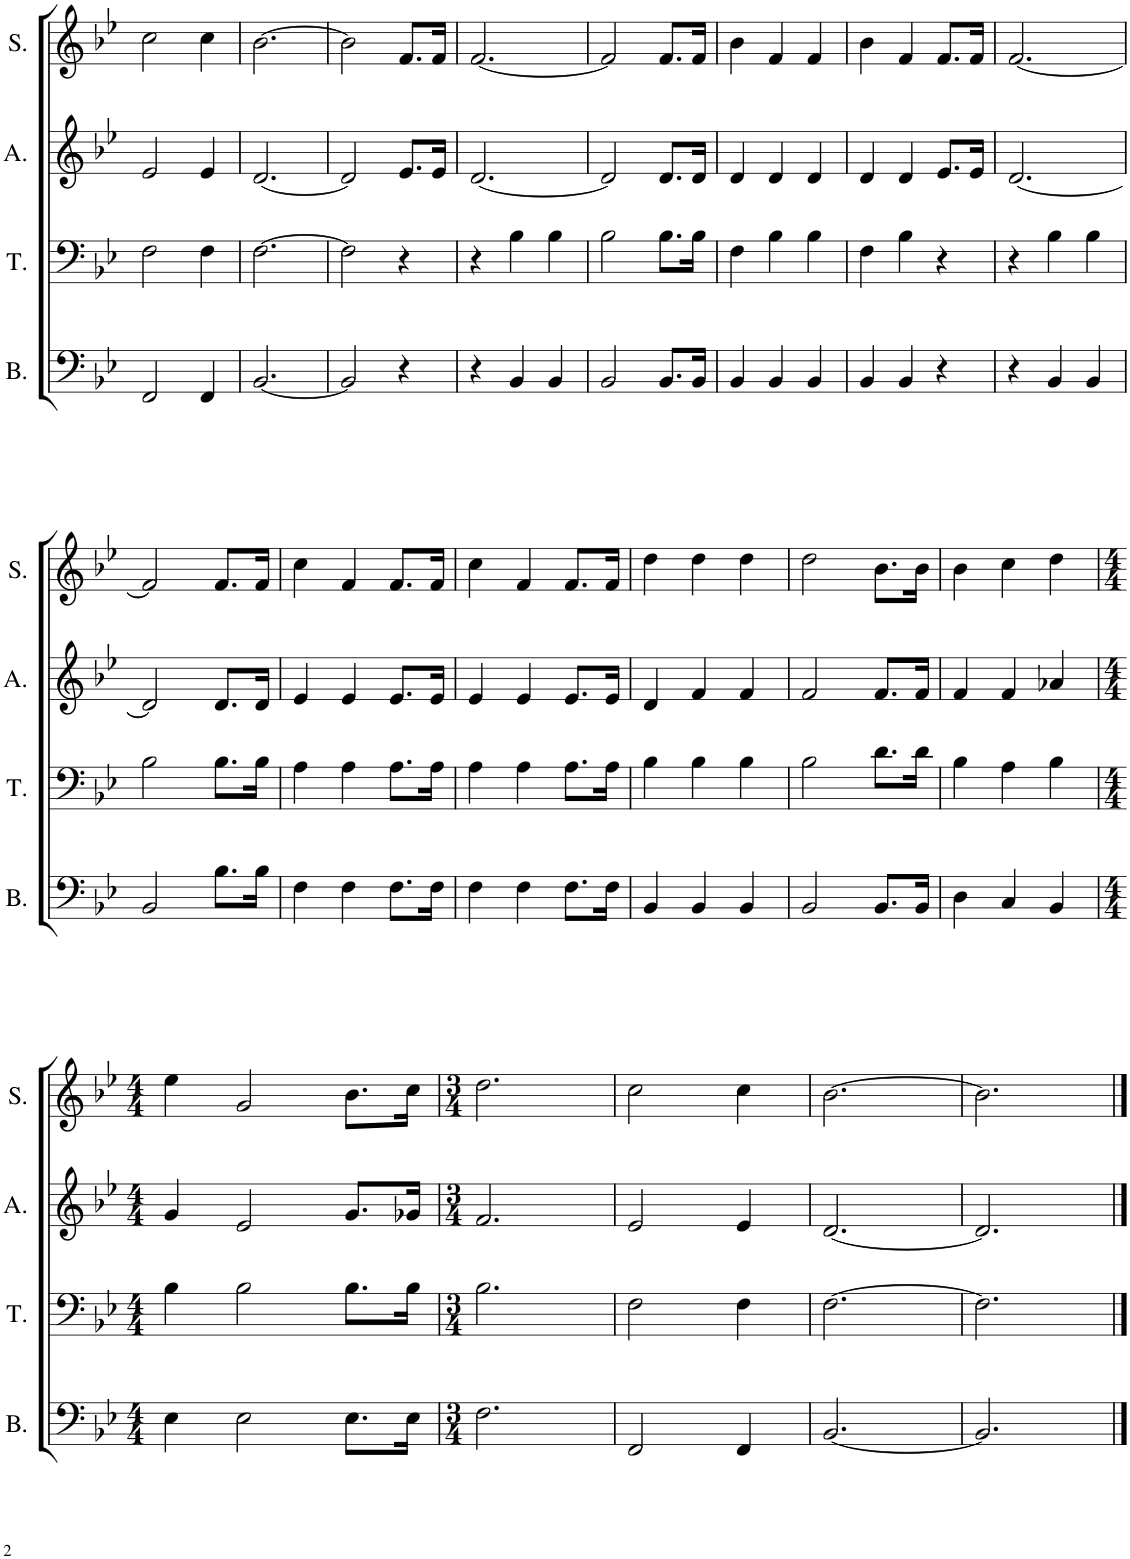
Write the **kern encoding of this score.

**kern	**kern	**kern	**kern
*part4	*part3	*part2	*part1
*staff4	*staff3	*staff2	*staff1
*I"Bass	*I"Tenor	*I"Alto	*I"Soprano
*I'B.	*I'T.	*I'A.	*I'S.
!!LO:PB:g=z
*clefF4	*clefF4	*clefG2	*clefG2
*k[b-e-]	*k[b-e-]	*k[b-e-]	*k[b-e-]
*M3/4	*M3/4	*M3/4	*M3/4
=15	=15	=15	=15
2FF/	2F\	2e-/	2cc\
4FF/	4F\	4e-/	4cc\
=16	=16	=16	=16
[2.BB-/	[2.F\	[2.d/	[2.b-\
=17	=17	=17	=17
2BB-/]	2F\]	2d/]	2b-\]
4r	4r	8.e-/L	8.f/L
.	.	16e-/Jk	16f/Jk
=18	=18	=18	=18
4r	4r	[2.d/	[2.f/
4BB-/	4B-\	.	.
4BB-/	4B-\	.	.
=19	=19	=19	=19
2BB-/	2B-\	2d/]	2f/]
8.BB-/L	8.B-\L	8.d/L	8.f/L
16BB-/Jk	16B-\Jk	16d/Jk	16f/Jk
=20	=20	=20	=20
4BB-/	4F\	4d/	4b-\
4BB-/	4B-\	4d/	4f/
4BB-/	4B-\	4d/	4f/
=21	=21	=21	=21
4BB-/	4F\	4d/	4b-\
4BB-/	4B-\	4d/	4f/
4r	4r	8.e-/L	8.f/L
.	.	16e-/Jk	16f/Jk
=22	=22	=22	=22
4r	4r	[2.d/	[2.f/
4BB-/	4B-\	.	.
4BB-/	4B-\	.	.
!!LO:LB:g=z
=23	=23	=23	=23
2BB-/	2B-\	2d/]	2f/]
8.B-\L	8.B-\L	8.d/L	8.f/L
16B-\Jk	16B-\Jk	16d/Jk	16f/Jk
=24	=24	=24	=24
4F\	4A\	4e-/	4cc\
4F\	4A\	4e-/	4f/
8.F\L	8.A\L	8.e-/L	8.f/L
16F\Jk	16A\Jk	16e-/Jk	16f/Jk
=25	=25	=25	=25
4F\	4A\	4e-/	4cc\
4F\	4A\	4e-/	4f/
8.F\L	8.A\L	8.e-/L	8.f/L
16F\Jk	16A\Jk	16e-/Jk	16f/Jk
=26	=26	=26	=26
4BB-/	4B-\	4d/	4dd\
4BB-/	4B-\	4f/	4dd\
4BB-/	4B-\	4f/	4dd\
=27	=27	=27	=27
2BB-/	2B-\	2f/	2dd\
8.BB-/L	8.d\L	8.f/L	8.b-\L
16BB-/Jk	16d\Jk	16f/Jk	16b-\Jk
=28	=28	=28	=28
4D\	4B-\	4f/	4b-\
4C/	4A\	4f/	4cc\
4BB-/	4B-\	4a-X/	4dd\
!!LO:LB:g=z
=29	=29	=29	=29
*M4/4	*M4/4	*M4/4	*M4/4
4E-\	4B-\	4g/	4ee-\
2E-\	2B-\	2e-/	2g/
8.E-\L	8.B-\L	8.g/L	8.b-\L
16E-\Jk	16B-\Jk	16g-X/Jk	16cc\Jk
=30	=30	=30	=30
*M3/4	*M3/4	*M3/4	*M3/4
2.F\	2.B-\	2.f/	2.dd\
=31	=31	=31	=31
2FF/	2F\	2e-/	2cc\
4FF/	4F\	4e-/	4cc\
=32	=32	=32	=32
[2.BB-/	[2.F\	[2.d/	[2.b-\
=33	=33	=33	=33
2.BB-/]	2.F\]	2.d/]	2.b-\]
==	==	==	==
*-	*-	*-	*-
